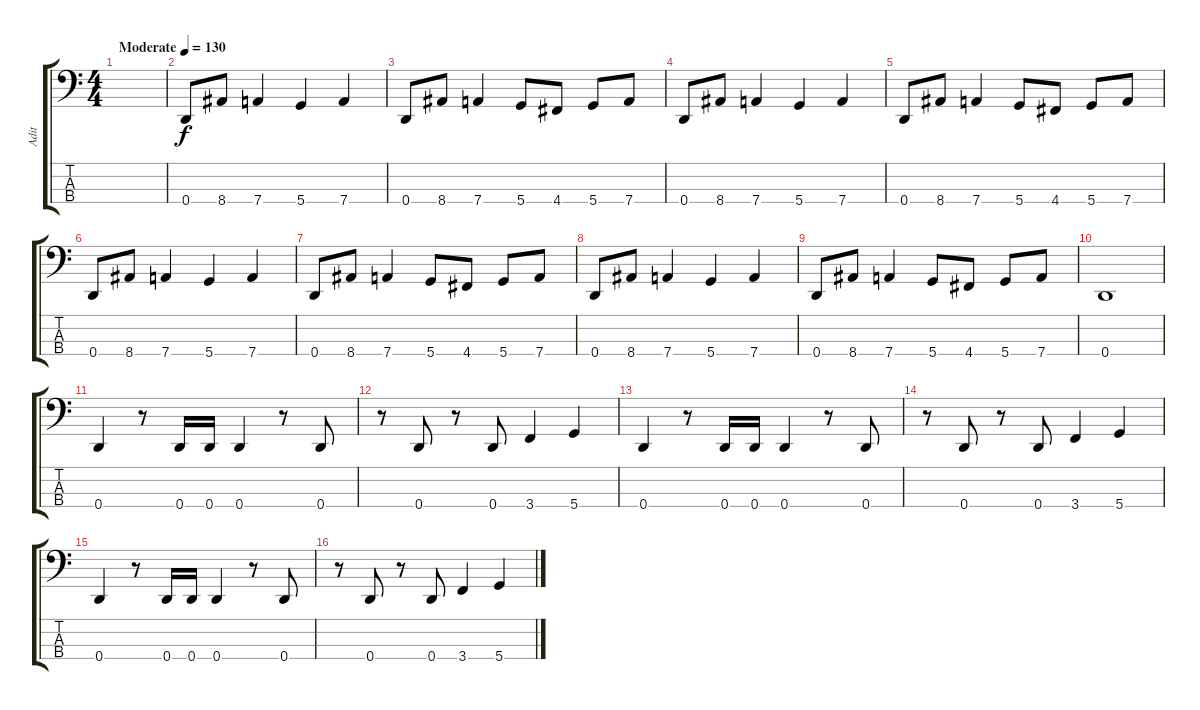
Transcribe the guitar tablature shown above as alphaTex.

\track ("Adit" "Adit") {instrument electricbassfinger}
\staff {score tabs}
\tuning (G2 D2 A1 D1) {hide}
\ts (4 4)
\tempo (130 "Moderate")
\clef f4
\ks c
|
0.4.8 8.4.8 7.4.4 5.4.4 7.4.4 |
0.4.8 8.4.8 7.4.4 5.4.8 4.4.8 5.4.8 7.4.8 |
0.4.8 8.4.8 7.4.4 5.4.4 7.4.4 |
0.4.8 8.4.8 7.4.4 5.4.8 4.4.8 5.4.8 7.4.8 |
0.4.8 8.4.8 7.4.4 5.4.4 7.4.4 |
0.4.8 8.4.8 7.4.4 5.4.8 4.4.8 5.4.8 7.4.8 |
0.4.8 8.4.8 7.4.4 5.4.4 7.4.4 |
0.4.8 8.4.8 7.4.4 5.4.8 4.4.8 5.4.8 7.4.8 |
0.4.1 |
0.4.4 r.8 0.4.16 0.4.16 0.4.4 r.8 0.4.8 |
r.8 0.4.8 r.8 0.4.8 3.4.4 5.4.4 |
0.4.4 r.8 0.4.16 0.4.16 0.4.4 r.8 0.4.8 |
r.8 0.4.8 r.8 0.4.8 3.4.4 5.4.4 |
0.4.4 r.8 0.4.16 0.4.16 0.4.4 r.8 0.4.8 |
r.8 0.4.8 r.8 0.4.8 3.4.4 5.4.4
